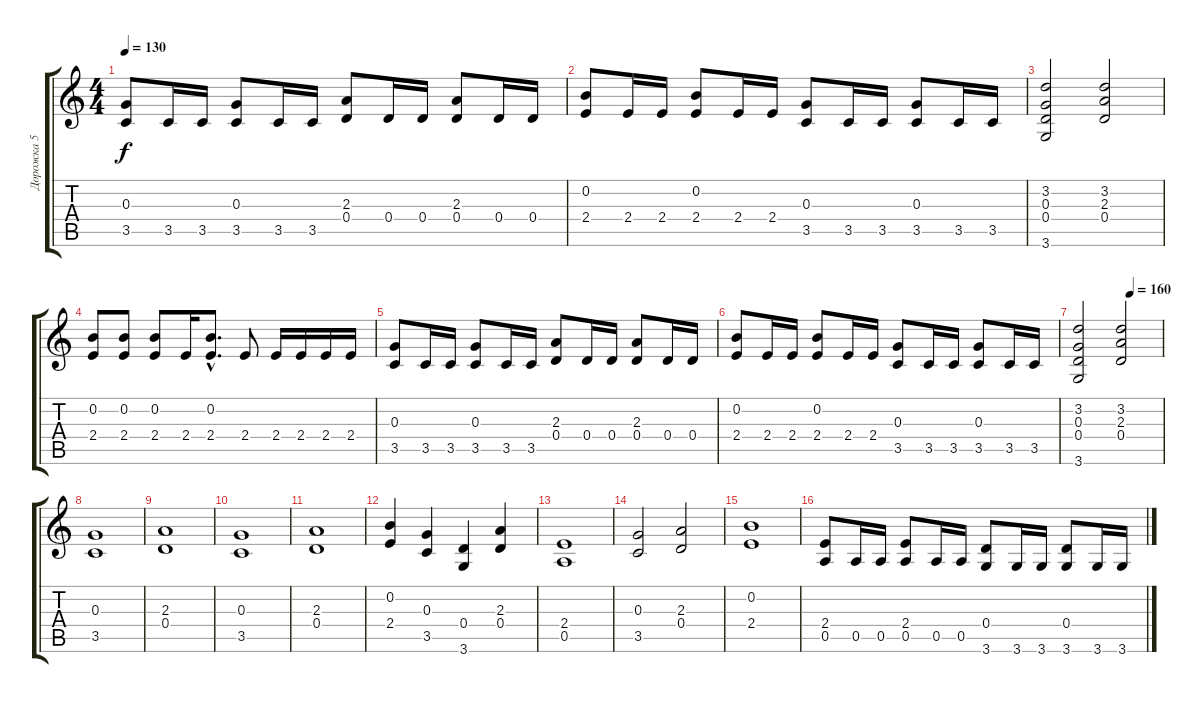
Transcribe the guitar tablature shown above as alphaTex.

\track ("Дорожка 5" "Дорожка 5") {instrument distortionguitar}
\staff {score tabs}
\tuning (E4 B3 G3 D3 A2 E2) {hide}
\ts (4 4)
\tempo 130
\clef g2
\ks c
(0.3 3.5).8{dy f} 3.5.16 3.5.16 (0.3 3.5).8 3.5.16 3.5.16 (2.3 0.4).8 0.4.16 0.4.16 (2.3 0.4).8 0.4.16 0.4.16 |
(0.2 2.4).8 2.4.16 2.4.16 (0.2 2.4).8 2.4.16 2.4.16 (0.3 3.5).8 3.5.16 3.5.16 (0.3 3.5).8 3.5.16 3.5.16 |
(3.2 0.3 0.4 3.6).2 (3.2 2.3 0.4).2 |
(0.2 2.4).8 (0.2 2.4).8 (0.2 2.4).8 2.4.16 (0.2{hac} 2.4{hac}).8{d} 2.4.8 2.4.16 2.4.16 2.4.16 2.4.16 |
(0.3 3.5).8 3.5.16 3.5.16 (0.3 3.5).8 3.5.16 3.5.16 (2.3 0.4).8 0.4.16 0.4.16 (2.3 0.4).8 0.4.16 0.4.16 |
(0.2 2.4).8 2.4.16 2.4.16 (0.2 2.4).8 2.4.16 2.4.16 (0.3 3.5).8 3.5.16 3.5.16 (0.3 3.5).8 3.5.16 3.5.16 |
\tempo (160 0.625)
(3.2 0.3 0.4 3.6).2 (3.2 2.3 0.4).2 |
(0.3 3.5).1 |
(2.3 0.4).1 |
(0.3 3.5).1 |
(2.3 0.4).1 |
(0.2 2.4).4 (0.3 3.5).4 (0.4 3.6).4 (2.3 0.4).4 |
(2.4 0.5).1 |
(0.3 3.5).2 (2.3 0.4).2 |
(0.2 2.4).1 |
(2.4 0.5).8 0.5.16 0.5.16 (2.4 0.5).8 0.5.16 0.5.16 (0.4 3.6).8 3.6.16 3.6.16 (0.4 3.6).8 3.6.16 3.6.16
